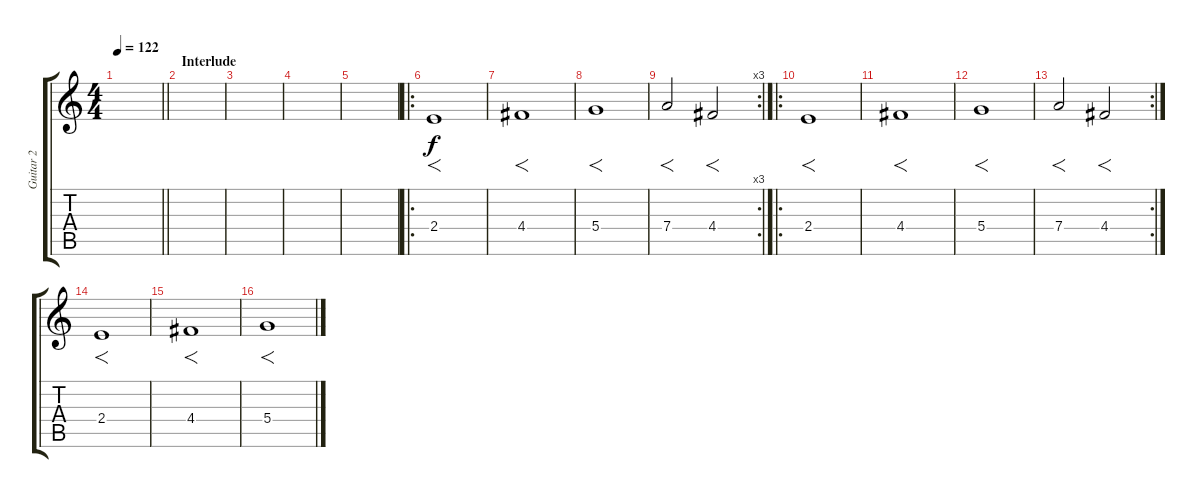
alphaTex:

\track ("Guitar 2" "Guitar 2") {instrument acousticguitarsteel}
\staff {score tabs}
\tuning (E4 B3 G3 D3 A2 E2) {hide}
\ts (4 4)
\tempo 122
\clef g2
\barLineRight lightlight
\ks c
|
\section ("" "Interlude")
|
|
|
|
\ro
2.4.1{f} |
4.4.1{f} |
5.4.1{f} |
\rc 3
7.4.2{f} 4.4.2{f} |
\ro
2.4.1{f} |
4.4.1{f} |
5.4.1{f} |
\rc 2
7.4.2{f} 4.4.2{f} |
2.4.1{f} |
4.4.1{f} |
5.4.1{f}
